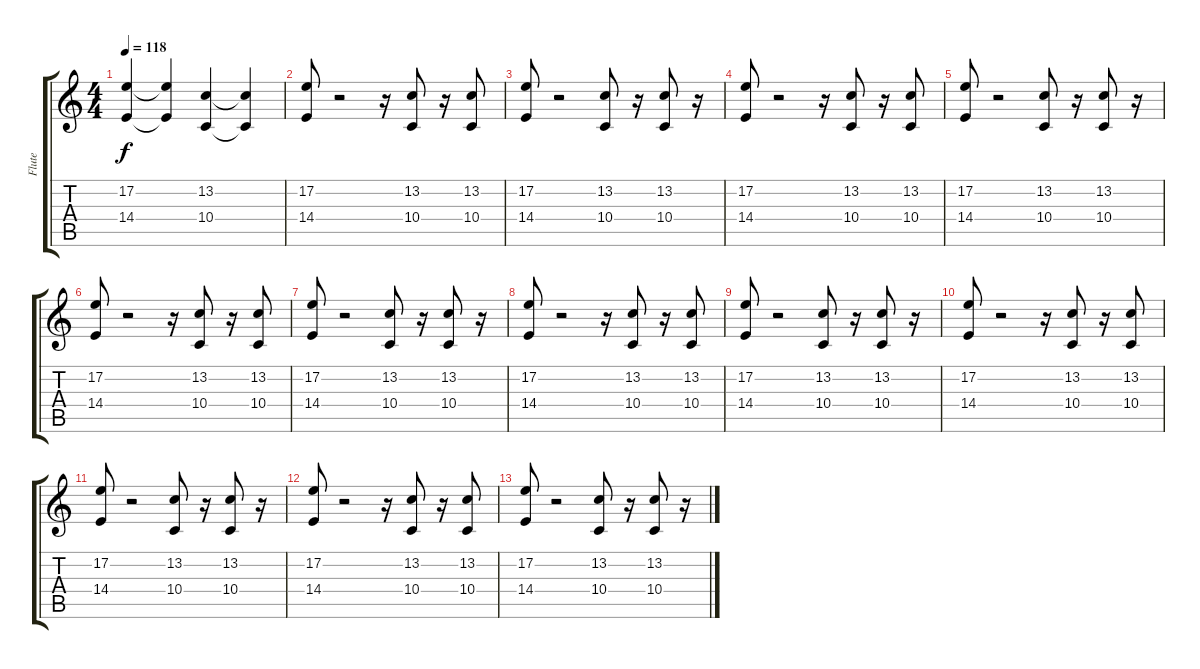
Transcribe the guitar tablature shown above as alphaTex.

\track ("Flute" "Flute") {instrument flute}
\staff {score tabs}
\tuning (E4 B3 G3 D3 A2 E2) {hide}
\ts (4 4)
\tempo 118
\clef g2
\ks c
(17.2 14.4).4{dy f} (17.2{t} 14.4{t}).4 (13.2 10.4).4 (13.2{t} 10.4{t}).4 |
(17.2 14.4).8 r.2 r.16 (13.2 10.4).8 r.16 (13.2 10.4).8 |
(17.2 14.4).8 r.2 (13.2 10.4).8 r.16 (13.2 10.4).8 r.16 |
(17.2 14.4).8 r.2 r.16 (13.2 10.4).8 r.16 (13.2 10.4).8 |
(17.2 14.4).8 r.2 (13.2 10.4).8 r.16 (13.2 10.4).8 r.16 |
(17.2 14.4).8 r.2 r.16 (13.2 10.4).8 r.16 (13.2 10.4).8 |
(17.2 14.4).8 r.2 (13.2 10.4).8 r.16 (13.2 10.4).8 r.16 |
(17.2 14.4).8{volume 0} r.2 r.16 (13.2 10.4).8 r.16 (13.2 10.4).8 |
(17.2 14.4).8 r.2 (13.2 10.4).8 r.16 (13.2 10.4).8 r.16 |
(17.2 14.4).8 r.2 r.16 (13.2 10.4).8 r.16 (13.2 10.4).8 |
(17.2 14.4).8 r.2 (13.2 10.4).8 r.16 (13.2 10.4).8 r.16 |
(17.2 14.4).8 r.2 r.16 (13.2 10.4).8 r.16 (13.2 10.4).8 |
(17.2 14.4).8 r.2 (13.2 10.4).8 r.16 (13.2 10.4).8 r.16
